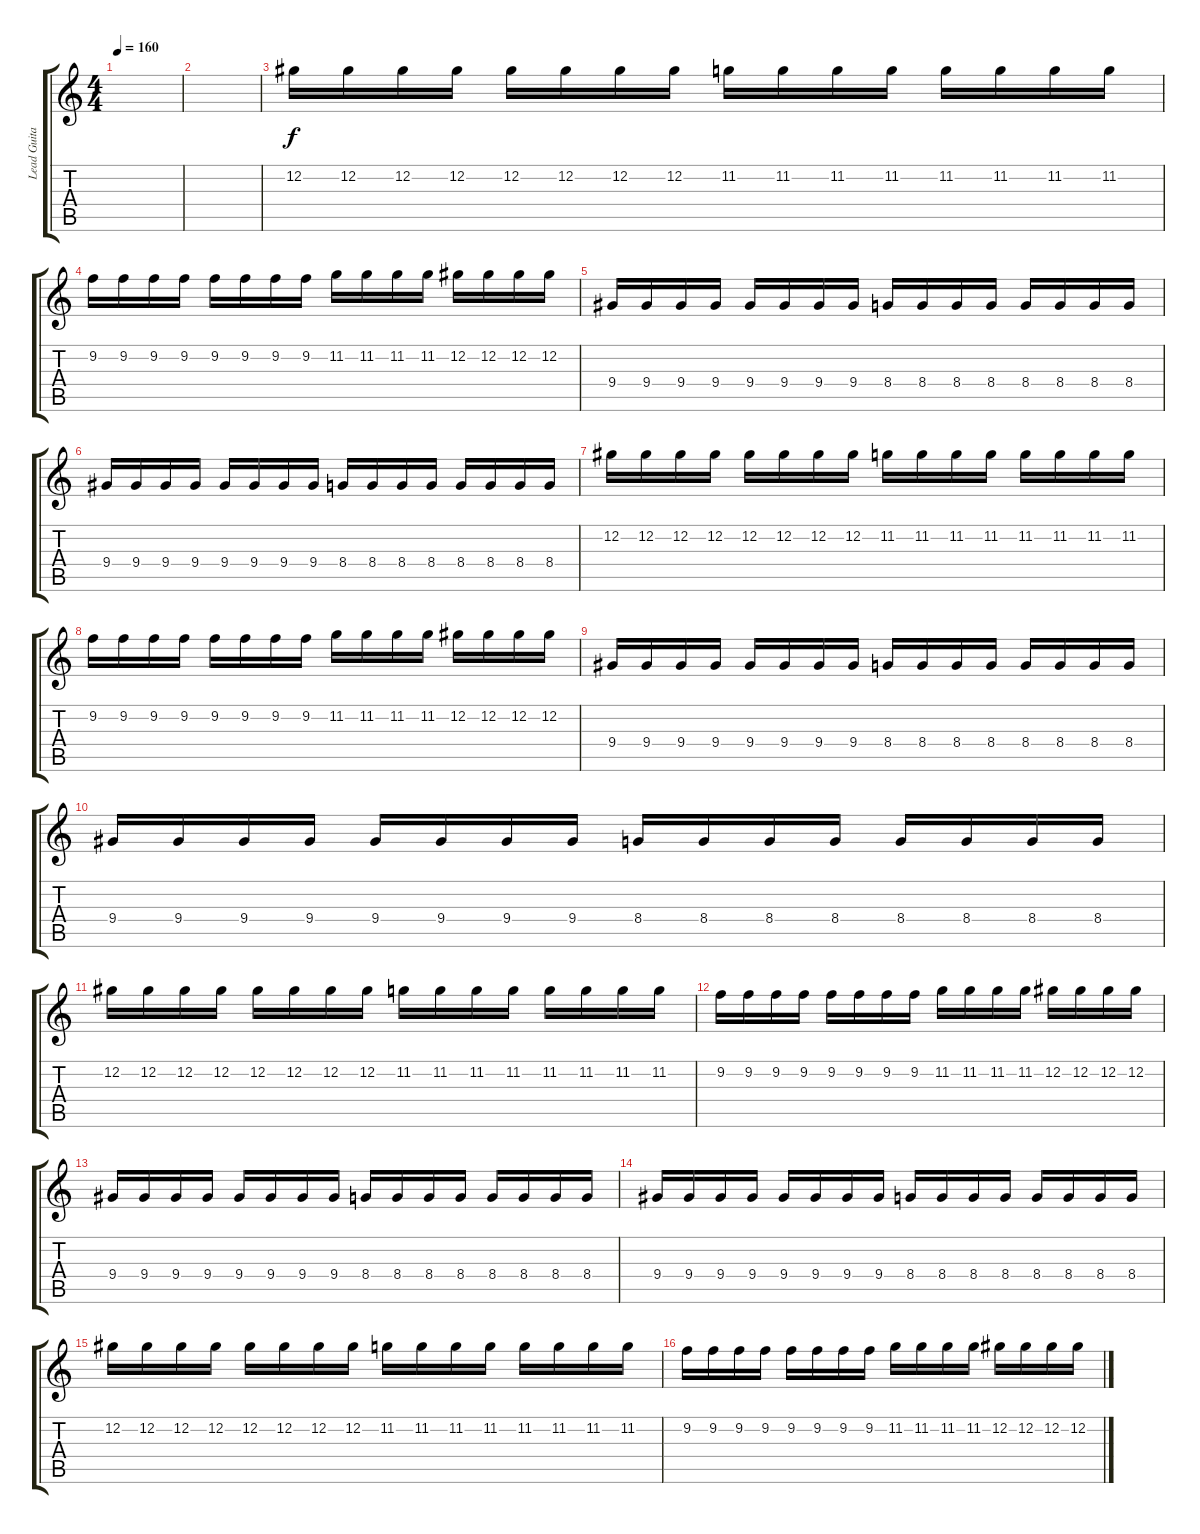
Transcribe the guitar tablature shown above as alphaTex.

\track ("Lead Guitar" "Lead Guita") {instrument distortionguitar}
\staff {score tabs}
\tuning (Db4 Ab3 E3 B2 Gb2 Db2) {hide}
\ts (4 4)
\tempo 160
\clef g2
\ks c
|
|
12.2.16 12.2.16 12.2.16 12.2.16 12.2.16 12.2.16 12.2.16 12.2.16 11.2.16 11.2.16 11.2.16 11.2.16 11.2.16 11.2.16 11.2.16 11.2.16 |
9.2.16 9.2.16 9.2.16 9.2.16 9.2.16 9.2.16 9.2.16 9.2.16 11.2.16 11.2.16 11.2.16 11.2.16 12.2.16 12.2.16 12.2.16 12.2.16 |
9.4.16 9.4.16 9.4.16 9.4.16 9.4.16 9.4.16 9.4.16 9.4.16 8.4.16 8.4.16 8.4.16 8.4.16 8.4.16 8.4.16 8.4.16 8.4.16 |
9.4.16 9.4.16 9.4.16 9.4.16 9.4.16 9.4.16 9.4.16 9.4.16 8.4.16 8.4.16 8.4.16 8.4.16 8.4.16 8.4.16 8.4.16 8.4.16 |
12.2.16 12.2.16 12.2.16 12.2.16 12.2.16 12.2.16 12.2.16 12.2.16 11.2.16 11.2.16 11.2.16 11.2.16 11.2.16 11.2.16 11.2.16 11.2.16 |
9.2.16 9.2.16 9.2.16 9.2.16 9.2.16 9.2.16 9.2.16 9.2.16 11.2.16 11.2.16 11.2.16 11.2.16 12.2.16 12.2.16 12.2.16 12.2.16 |
9.4.16 9.4.16 9.4.16 9.4.16 9.4.16 9.4.16 9.4.16 9.4.16 8.4.16 8.4.16 8.4.16 8.4.16 8.4.16 8.4.16 8.4.16 8.4.16 |
9.4.16 9.4.16 9.4.16 9.4.16 9.4.16 9.4.16 9.4.16 9.4.16 8.4.16 8.4.16 8.4.16 8.4.16 8.4.16 8.4.16 8.4.16 8.4.16 |
12.2.16 12.2.16 12.2.16 12.2.16 12.2.16 12.2.16 12.2.16 12.2.16 11.2.16 11.2.16 11.2.16 11.2.16 11.2.16 11.2.16 11.2.16 11.2.16 |
9.2.16 9.2.16 9.2.16 9.2.16 9.2.16 9.2.16 9.2.16 9.2.16 11.2.16 11.2.16 11.2.16 11.2.16 12.2.16 12.2.16 12.2.16 12.2.16 |
9.4.16 9.4.16 9.4.16 9.4.16 9.4.16 9.4.16 9.4.16 9.4.16 8.4.16 8.4.16 8.4.16 8.4.16 8.4.16 8.4.16 8.4.16 8.4.16 |
9.4.16 9.4.16 9.4.16 9.4.16 9.4.16 9.4.16 9.4.16 9.4.16 8.4.16 8.4.16 8.4.16 8.4.16 8.4.16 8.4.16 8.4.16 8.4.16 |
12.2.16 12.2.16 12.2.16 12.2.16 12.2.16 12.2.16 12.2.16 12.2.16 11.2.16 11.2.16 11.2.16 11.2.16 11.2.16 11.2.16 11.2.16 11.2.16 |
9.2.16 9.2.16 9.2.16 9.2.16 9.2.16 9.2.16 9.2.16 9.2.16 11.2.16 11.2.16 11.2.16 11.2.16 12.2.16 12.2.16 12.2.16 12.2.16
